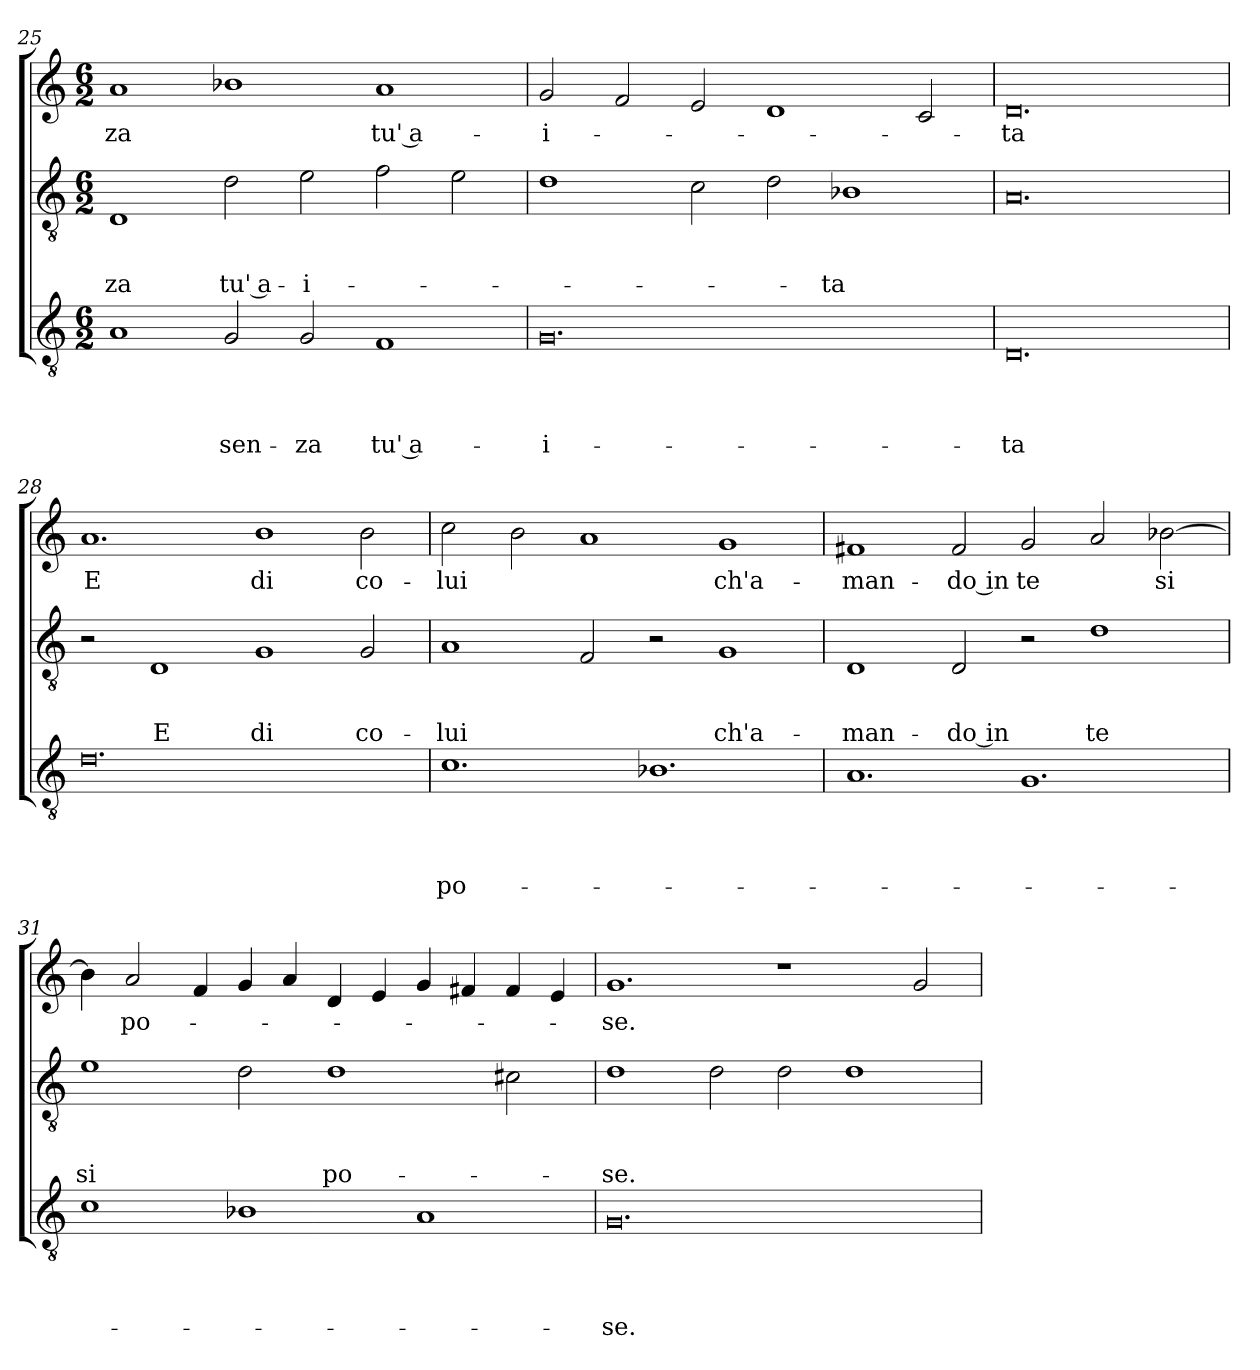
**kern	**text	**text	**text	**text	**kern	**text	**text	**text	**kern	**text
*part3	*part3	*part3	*part3	*part3	*part2	*part2	*part2	*part2	*part1	*part1
*staff3	*staff3	*staff3	*staff3	*staff3	*staff2	*staff2	*staff2	*staff2	*staff1	*staff1
*clefGv2	*	*	*	*	*clefGv2	*	*	*	*clefG2	*
*k[]	*	*	*	*	*k[]	*	*	*	*k[]	*
*a:	*	*	*	*	*a:	*	*	*	*a:	*
*M6/2	*	*	*	*	*M6/2	*	*	*	*M6/2	*
=25	=25	=25	=25	=25	=25	=25	=25	=25	=25	=25
!	!	!	!	!	!	!	!	!LO:LY:b	!	!LO:LY:b
1A	.	.	.	.	1D	.	.	-za	1a	-za
!	!	!	!	!LO:LY:b	!	!	!	!LO:LY:b	!	!
2G/	.	.	.	sen-	2d\	.	.	tu' a-	1b-X	.
!	!	!	!	!LO:LY:b	!	!	!	!LO:LY:b	!	!
2G/	.	.	.	-za	2e\	.	.	-i-	.	.
!	!	!	!	!LO:LY:b	!	!	!	!	!	!LO:LY:b
1F	.	.	.	tu' a-	2f\	.	.	.	1a	tu' a-
.	.	.	.	.	2e\	.	.	.	.	.
!!LO:PB:g=z
=26	=26	=26	=26	=26	=26	=26	=26	=26	=26	=26
!	!	!	!	!LO:LY:b	!	!	!	!	!	!LO:LY:b
0.G	.	.	.	-i-	1d	.	.	.	2g/	-i-
.	.	.	.	.	.	.	.	.	2f/	.
.	.	.	.	.	2c\	.	.	.	2e/	.
.	.	.	.	.	2d\	.	.	.	1d	.
!	!	!	!	!	!	!	!	!LO:LY:b	!	!
.	.	.	.	.	1B-X	.	.	-ta	.	.
.	.	.	.	.	.	.	.	.	2c/	.
=27	=27	=27	=27	=27	=27	=27	=27	=27	=27	=27
!	!	!	!	!LO:LY:b	!	!	!	!	!	!LO:LY:b
0.D	.	.	.	-ta	0.A	.	.	.	0.d	-ta
=28	=28	=28	=28	=28	=28	=28	=28	=28	=28	=28
!	!	!	!	!	!	!	!	!	!	!LO:LY:b
0.d	.	.	.	.	2r	.	.	.	1.a	E
!	!	!	!	!	!	!	!	!LO:LY:b	!	!
.	.	.	.	.	1D	.	.	E	.	.
!	!	!	!	!	!	!	!	!LO:LY:b	!	!LO:LY:b
.	.	.	.	.	1G	.	.	di	1b	di
!	!	!	!	!	!	!	!	!LO:LY:b	!	!LO:LY:b
.	.	.	.	.	2G/	.	.	co-	2b\	co-
=29	=29	=29	=29	=29	=29	=29	=29	=29	=29	=29
!	!	!	!	!LO:LY:b	!	!	!	!LO:LY:b	!	!LO:LY:b
1.c	.	.	.	po-	1A	.	.	-lui	2cc\	-lui
.	.	.	.	.	.	.	.	.	2b\	.
.	.	.	.	.	2F/	.	.	.	1a	.
1.B-X	.	.	.	.	2r	.	.	.	.	.
!	!	!	!	!	!	!	!	!LO:LY:b	!	!LO:LY:b
.	.	.	.	.	1G	.	.	ch'a-	1g	ch'a-
=30	=30	=30	=30	=30	=30	=30	=30	=30	=30	=30
!	!	!	!	!	!	!	!	!LO:LY:b	!	!LO:LY:b
1.A	.	.	.	.	1D	.	.	-man-	1f#X	-man-
!	!	!	!	!	!	!	!	!LO:LY:b	!	!LO:LY:b
.	.	.	.	.	2D/	.	.	-do in	2f#/	-do in
!	!	!	!	!	!	!	!	!	!	!LO:LY:b
1.G	.	.	.	.	2r	.	.	.	2g/	te
!	!	!	!	!	!	!	!	!LO:LY:b	!	!
.	.	.	.	.	1d	.	.	te	2a/	.
!	!	!	!	!	!	!	!	!	!	!LO:LY:b
.	.	.	.	.	.	.	.	.	[2b-X\	si
!!LO:LB:g=z
=31	=31	=31	=31	=31	=31	=31	=31	=31	=31	=31
!	!	!	!	!	!	!	!	!LO:LY:b	!	!
1c	.	.	.	.	1e	.	.	si	4b-\]	.
!	!	!	!	!	!	!	!	!	!	!LO:LY:b
.	.	.	.	.	.	.	.	.	2a/	po-
.	.	.	.	.	.	.	.	.	4f/	.
1B-	.	.	.	.	2d\	.	.	.	4g/	.
.	.	.	.	.	.	.	.	.	4a/	.
!	!	!	!	!	!	!	!	!LO:LY:b	!	!
.	.	.	.	.	1d	.	.	po-	4d/	.
.	.	.	.	.	.	.	.	.	4e/	.
1A	.	.	.	.	.	.	.	.	4g/	.
.	.	.	.	.	.	.	.	.	4f#/	.
.	.	.	.	.	2c#\	.	.	.	4f#/	.
.	.	.	.	.	.	.	.	.	4e/	.
=32	=32	=32	=32	=32	=32	=32	=32	=32	=32	=32
!	!	!	!	!LO:LY:b	!	!	!	!LO:LY:b	!	!LO:LY:b
0.G	.	.	.	-se.	1d	.	.	-se.	1.g	-se.
.	.	.	.	.	2d\	.	.	.	.	.
.	.	.	.	.	2d\	.	.	.	1r	.
.	.	.	.	.	1d	.	.	.	.	.
.	.	.	.	.	.	.	.	.	2g/	.
=	=	=	=	=	=	=	=	=	=	=
*-	*-	*-	*-	*-	*-	*-	*-	*-	*-	*-
